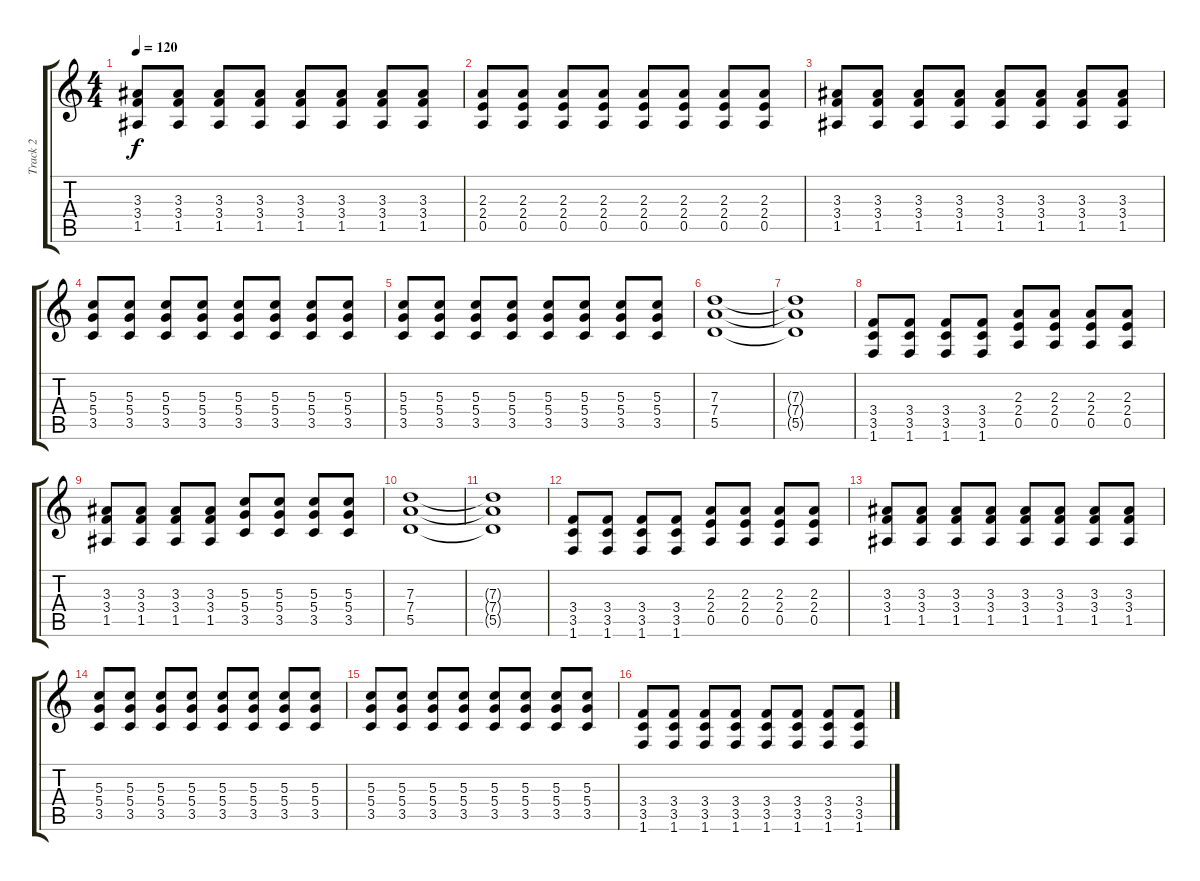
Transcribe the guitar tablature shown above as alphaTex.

\track ("Track 2" "Track 2") {instrument distortionguitar}
\staff {score tabs}
\tuning (E4 B3 G3 D3 A2 E2) {hide}
\ts (4 4)
\tempo 120
\clef g2
\ks c
(3.3 3.4 1.5).8{dy f} (3.3 3.4 1.5).8 (3.3 3.4 1.5).8 (3.3 3.4 1.5).8 (3.3 3.4 1.5).8 (3.3 3.4 1.5).8 (3.3 3.4 1.5).8 (3.3 3.4 1.5).8 |
(2.3 2.4 0.5).8 (2.3 2.4 0.5).8 (2.3 2.4 0.5).8 (2.3 2.4 0.5).8 (2.3 2.4 0.5).8 (2.3 2.4 0.5).8 (2.3 2.4 0.5).8 (2.3 2.4 0.5).8 |
(3.3 3.4 1.5).8 (3.3 3.4 1.5).8 (3.3 3.4 1.5).8 (3.3 3.4 1.5).8 (3.3 3.4 1.5).8 (3.3 3.4 1.5).8 (3.3 3.4 1.5).8 (3.3 3.4 1.5).8 |
(5.3 5.4 3.5).8 (5.3 5.4 3.5).8 (5.3 5.4 3.5).8 (5.3 5.4 3.5).8 (5.3 5.4 3.5).8 (5.3 5.4 3.5).8 (5.3 5.4 3.5).8 (5.3 5.4 3.5).8 |
(5.3 5.4 3.5).8 (5.3 5.4 3.5).8 (5.3 5.4 3.5).8 (5.3 5.4 3.5).8 (5.3 5.4 3.5).8 (5.3 5.4 3.5).8 (5.3 5.4 3.5).8 (5.3 5.4 3.5).8 |
(7.3 7.4 5.5).1 |
(7.3{t} 7.4{t} 5.5{t}).1 |
(3.4 3.5 1.6).8 (3.4 3.5 1.6).8 (3.4 3.5 1.6).8 (3.4 3.5 1.6).8 (2.3 2.4 0.5).8 (2.3 2.4 0.5).8 (2.3 2.4 0.5).8 (2.3 2.4 0.5).8 |
(3.3 3.4 1.5).8 (3.3 3.4 1.5).8 (3.3 3.4 1.5).8 (3.3 3.4 1.5).8 (5.3 5.4 3.5).8 (5.3 5.4 3.5).8 (5.3 5.4 3.5).8 (5.3 5.4 3.5).8 |
(7.3 7.4 5.5).1 |
(7.3{t} 7.4{t} 5.5{t}).1 |
(3.4 3.5 1.6).8 (3.4 3.5 1.6).8 (3.4 3.5 1.6).8 (3.4 3.5 1.6).8 (2.3 2.4 0.5).8 (2.3 2.4 0.5).8 (2.3 2.4 0.5).8 (2.3 2.4 0.5).8 |
(3.3 3.4 1.5).8 (3.3 3.4 1.5).8 (3.3 3.4 1.5).8 (3.3 3.4 1.5).8 (3.3 3.4 1.5).8 (3.3 3.4 1.5).8 (3.3 3.4 1.5).8 (3.3 3.4 1.5).8 |
(5.3 5.4 3.5).8 (5.3 5.4 3.5).8 (5.3 5.4 3.5).8 (5.3 5.4 3.5).8 (5.3 5.4 3.5).8 (5.3 5.4 3.5).8 (5.3 5.4 3.5).8 (5.3 5.4 3.5).8 |
(5.3 5.4 3.5).8 (5.3 5.4 3.5).8 (5.3 5.4 3.5).8 (5.3 5.4 3.5).8 (5.3 5.4 3.5).8 (5.3 5.4 3.5).8 (5.3 5.4 3.5).8 (5.3 5.4 3.5).8 |
(3.4 3.5 1.6).8 (3.4 3.5 1.6).8 (3.4 3.5 1.6).8 (3.4 3.5 1.6).8 (3.4 3.5 1.6).8 (3.4 3.5 1.6).8 (3.4 3.5 1.6).8 (3.4 3.5 1.6).8
